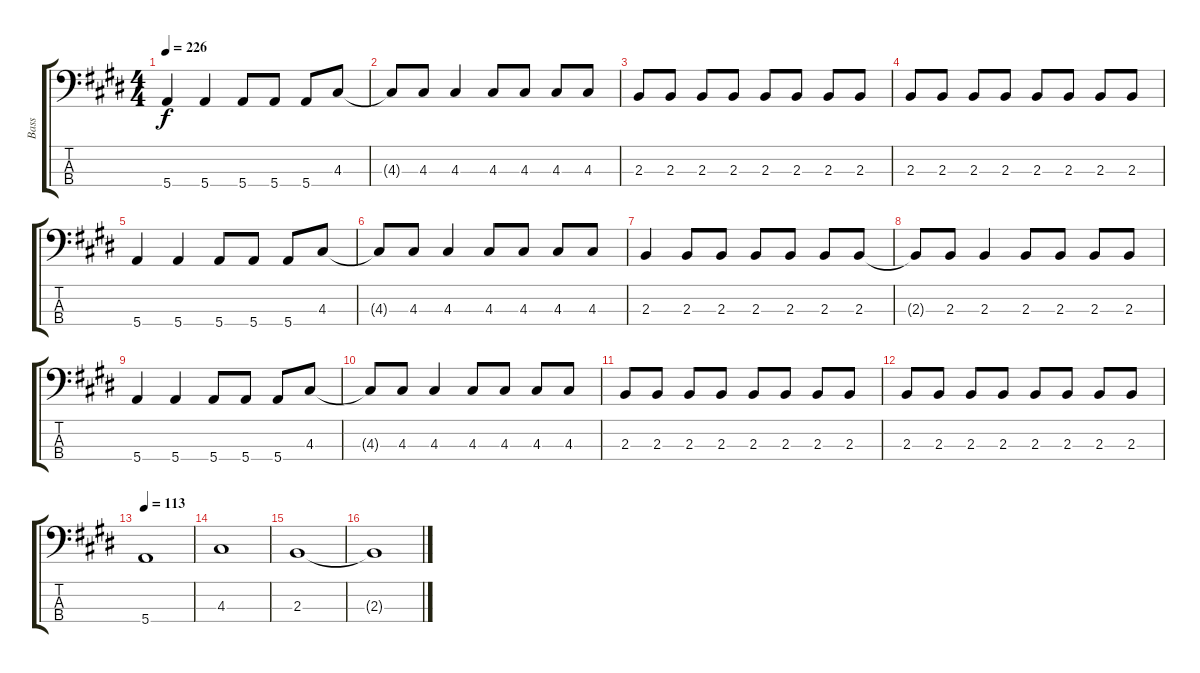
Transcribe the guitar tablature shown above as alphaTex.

\track ("Bass" "Bass") {instrument electricbassfinger}
\staff {score tabs}
\tuning (G2 D2 A1 E1) {hide}
\ts (4 4)
\tempo 226
\clef f4
\ks e
5.4.4{dy f} 5.4.4 5.4.8 5.4.8 5.4.8 4.3.8 |
4.3{t}.8 4.3.8 4.3.4 4.3.8 4.3.8 4.3.8 4.3.8 |
2.3.8 2.3.8 2.3.8 2.3.8 2.3.8 2.3.8 2.3.8 2.3.8 |
2.3.8 2.3.8 2.3.8 2.3.8 2.3.8 2.3.8 2.3.8 2.3.8 |
5.4.4 5.4.4 5.4.8 5.4.8 5.4.8 4.3.8 |
4.3{t}.8 4.3.8 4.3.4 4.3.8 4.3.8 4.3.8 4.3.8 |
2.3.4 2.3.8 2.3.8 2.3.8 2.3.8 2.3.8 2.3.8 |
2.3{t}.8 2.3.8 2.3.4 2.3.8 2.3.8 2.3.8 2.3.8 |
5.4.4 5.4.4 5.4.8 5.4.8 5.4.8 4.3.8 |
4.3{t}.8 4.3.8 4.3.4 4.3.8 4.3.8 4.3.8 4.3.8 |
2.3.8 2.3.8 2.3.8 2.3.8 2.3.8 2.3.8 2.3.8 2.3.8 |
2.3.8 2.3.8 2.3.8 2.3.8 2.3.8 2.3.8 2.3.8 2.3.8 |
\tempo 113
5.4.1 |
4.3.1 |
2.3.1 |
2.3{t}.1
